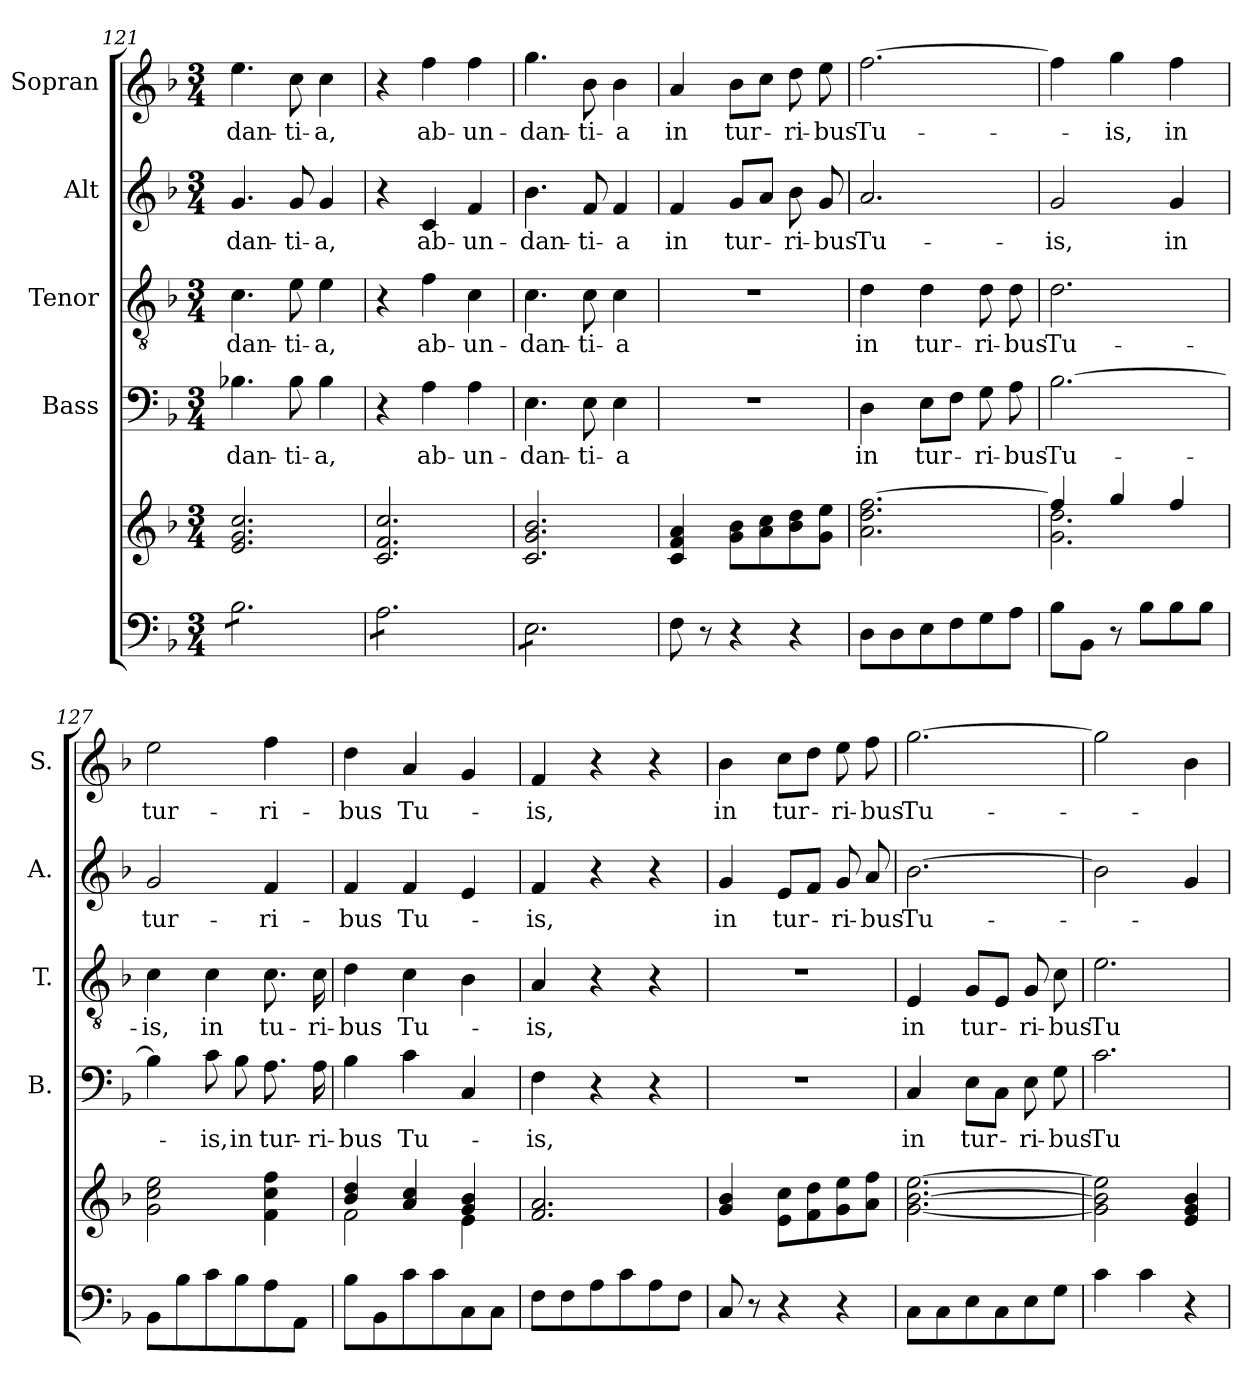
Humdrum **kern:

**kern	**kern	**kern	**text	**kern	**text	**kern	**text	**kern	**text
*part5	*part5	*part4	*part4	*part3	*part3	*part2	*part2	*part1	*part1
*staff6	*staff5	*staff4	*staff4	*staff3	*staff3	*staff2	*staff2	*staff1	*staff1
*	*	*I"Bass	*	*I"Tenor	*	*I"Alt	*	*I"Sopran	*
*	*	*I'B.	*	*I'T.	*	*I'A.	*	*I'S.	*
*clefF4	*clefG2	*clefF4	*	*clefGv2	*	*clefG2	*	*clefG2	*
*k[b-]	*k[b-]	*k[b-]	*	*k[b-]	*	*k[b-]	*	*k[b-]	*
*F:	*F:	*F:	*	*F:	*	*F:	*	*F:	*
*M3/4	*M3/4	*M3/4	*	*M3/4	*	*M3/4	*	*M3/4	*
=121	=121	=121	=121	=121	=121	=121	=121	=121	=121
!	!	!	!LO:LY:b	!	!LO:LY:b	!	!LO:LY:b	!	!LO:LY:b
*tremolo	*	*	*	*	*	*	*	*	*
8B-\L	2.e/ 2.g/ 2.cc/	4.B-X\	-dan-	4.c\	-dan-	4.g/	-dan-	4.ee\	-dan-
8B-\	.	.	.	.	.	.	.	.	.
8B-\	.	.	.	.	.	.	.	.	.
!	!	!	!LO:LY:b	!	!LO:LY:b	!	!LO:LY:b	!	!LO:LY:b
8B-\	.	8B-\	-ti-	8e\	-ti-	8g/	-ti-	8cc\	-ti-
!	!	!	!LO:LY:b	!	!LO:LY:b	!	!LO:LY:b	!	!LO:LY:b
8B-\	.	4B-\	-a,	4e\	-a,	4g/	-a,	4cc\	-a,
8B-\J	.	.	.	.	.	.	.	.	.
!!LO:PB:g=z
=122	=122	=122	=122	=122	=122	=122	=122	=122	=122
8A\L	2.c/ 2.f/ 2.cc/	4r	.	4r	.	4r	.	4r	.
8A\	.	.	.	.	.	.	.	.	.
!	!	!	!LO:LY:b	!	!LO:LY:b	!	!LO:LY:b	!	!LO:LY:b
8A\	.	4A\	ab-	4f\	ab-	4c/	ab-	4ff\	ab-
8A\	.	.	.	.	.	.	.	.	.
!	!	!	!LO:LY:b	!	!LO:LY:b	!	!LO:LY:b	!	!LO:LY:b
8A\	.	4A\	-un-	4c\	-un-	4f/	-un-	4ff\	-un-
8A\J	.	.	.	.	.	.	.	.	.
=123	=123	=123	=123	=123	=123	=123	=123	=123	=123
!	!	!	!LO:LY:b	!	!LO:LY:b	!	!LO:LY:b	!	!LO:LY:b
8E\L	2.c/ 2.g/ 2.b-/	4.E\	-dan-	4.c\	-dan-	4.b-\	-dan-	4.gg\	-dan-
8E\	.	.	.	.	.	.	.	.	.
8E\	.	.	.	.	.	.	.	.	.
!	!	!	!LO:LY:b	!	!LO:LY:b	!	!LO:LY:b	!	!LO:LY:b
8E\	.	8E\	-ti-	8c\	-ti-	8f/	-ti-	8b-\	-ti-
!	!	!	!LO:LY:b	!	!LO:LY:b	!	!LO:LY:b	!	!LO:LY:b
8E\	.	4E\	-a	4c\	-a	4f/	-a	4b-\	-a
8E\J	.	.	.	.	.	.	.	.	.
*Xtremolo	*	*	*	*	*	*	*	*	*
=124	=124	=124	=124	=124	=124	=124	=124	=124	=124
!	!	!	!	!	!	!	!LO:LY:b	!	!LO:LY:b
8F\	4c/ 4f/ 4a/	2.r	.	2.r	.	4f/	in	4a/	in
8r	.	.	.	.	.	.	.	.	.
!	!	!	!	!	!	!	!LO:LY:b	!	!LO:LY:b
4r	8g\ 8b-\L	.	.	.	.	8g/L	tur-	8b-\L	tur-
.	8a\ 8cc\	.	.	.	.	8a/J	.	8cc\J	.
!	!	!	!	!	!	!	!LO:LY:b	!	!LO:LY:b
4r	8b-\ 8dd\	.	.	.	.	8b-\	-ri-	8dd\	-ri-
!	!	!	!	!	!	!	!LO:LY:b	!	!LO:LY:b
.	8g\ 8ee\J	.	.	.	.	8g/	-bus	8ee\	-bus
=125	=125	=125	=125	=125	=125	=125	=125	=125	=125
!	!	!	!LO:LY:b	!	!LO:LY:b	!	!LO:LY:b	!	!LO:LY:b
8D\L	2.a\ 2.dd\ [2.ff\	4D\	in	4d\	in	2.a/	Tu-	[2.ff\	Tu-
8D\	.	.	.	.	.	.	.	.	.
!	!	!	!LO:LY:b	!	!LO:LY:b	!	!	!	!
8E\	.	8E\L	tur-	4d\	tur-	.	.	.	.
8F\	.	8F\J	.	.	.	.	.	.	.
!	!	!	!LO:LY:b	!	!LO:LY:b	!	!	!	!
8G\	.	8G\	-ri-	8d\	-ri-	.	.	.	.
!	!	!	!LO:LY:b	!	!LO:LY:b	!	!	!	!
8A\J	.	8A\	-bus	8d\	-bus	.	.	.	.
=126	=126	=126	=126	=126	=126	=126	=126	=126	=126
*	*^	*	*	*	*	*	*	*	*
!	!	!	!	!LO:LY:b	!	!LO:LY:b	!	!LO:LY:b	!	!
8B-\L	4ff/]	2.g\ 2.dd\	[2.B-\	Tu-	2.d\	Tu-	2g/	-is,	4ff\]	.
8BB-\J	.	.	.	.	.	.	.	.	.	.
!	!	!	!	!	!	!	!	!	!	!LO:LY:b
8r	4gg/	.	.	.	.	.	.	.	4gg\	-is,
8B-\L	.	.	.	.	.	.	.	.	.	.
!	!	!	!	!	!	!	!	!LO:LY:b	!	!LO:LY:b
8B-\	4ff/	.	.	.	.	.	4g/	in	4ff\	in
8B-\J	.	.	.	.	.	.	.	.	.	.
*	*v	*v	*	*	*	*	*	*	*	*
=127	=127	=127	=127	=127	=127	=127	=127	=127	=127
!	!	!	!	!	!LO:LY:b	!	!LO:LY:b	!	!LO:LY:b
8BB-\L	2g\ 2cc\ 2ee\	4B-\]	.	4c\	-is,	2g/	tur-	2ee\	tur-
8B-\	.	.	.	.	.	.	.	.	.
!	!	!	!LO:LY:b	!	!LO:LY:b	!	!	!	!
8c\	.	8c\	-is,	4c\	in	.	.	.	.
!	!	!	!LO:LY:b	!	!	!	!	!	!
8B-\	.	8B-\	in	.	.	.	.	.	.
!	!	!	!LO:LY:b	!	!LO:LY:b	!	!LO:LY:b	!	!LO:LY:b
8A\	4f\ 4cc\ 4ff\	8.A\	tur-	8.c\	tu-	4f/	-ri-	4ff\	-ri-
8AA\J	.	.	.	.	.	.	.	.	.
!	!	!	!LO:LY:b	!	!LO:LY:b	!	!	!	!
.	.	16A\	-ri-	16c\	-ri-	.	.	.	.
=128	=128	=128	=128	=128	=128	=128	=128	=128	=128
*	*^	*	*	*	*	*	*	*	*
!	!	!	!	!LO:LY:b	!	!LO:LY:b	!	!LO:LY:b	!	!LO:LY:b
8B-\L	4b-/ 4dd/	2f\	4B-\	-bus	4d\	-bus	4f/	-bus	4dd\	-bus
8BB-\	.	.	.	.	.	.	.	.	.	.
!	!	!	!	!LO:LY:b	!	!LO:LY:b	!	!LO:LY:b	!	!LO:LY:b
8c\	4a/ 4cc/	.	4c\	Tu-	4c\	Tu-	4f/	Tu-	4a/	Tu-
8c\	.	.	.	.	.	.	.	.	.	.
8C\	4g/ 4b-/	4e\	4C/	.	4B-\	.	4e/	.	4g/	.
8C\J	.	.	.	.	.	.	.	.	.	.
*	*v	*v	*	*	*	*	*	*	*	*
!!LO:LB:g=z
=129	=129	=129	=129	=129	=129	=129	=129	=129	=129
!	!	!	!LO:LY:b	!	!LO:LY:b	!	!LO:LY:b	!	!LO:LY:b
8F\L	2.f/ 2.a/	4F\	-is,	4A/	-is,	4f/	-is,	4f/	-is,
8F\	.	.	.	.	.	.	.	.	.
8A\	.	4r	.	4r	.	4r	.	4r	.
8c\	.	.	.	.	.	.	.	.	.
8A\	.	4r	.	4r	.	4r	.	4r	.
8F\J	.	.	.	.	.	.	.	.	.
=130	=130	=130	=130	=130	=130	=130	=130	=130	=130
!	!	!	!	!	!	!	!LO:LY:b	!	!LO:LY:b
8C/	4g/ 4b-/	2.r	.	2.r	.	4g/	in	4b-\	in
8r	.	.	.	.	.	.	.	.	.
!	!	!	!	!	!	!	!LO:LY:b	!	!LO:LY:b
4r	8e\ 8cc\L	.	.	.	.	8e/L	tur-	8cc\L	tur-
.	8f\ 8dd\	.	.	.	.	8f/J	.	8dd\J	.
!	!	!	!	!	!	!	!LO:LY:b	!	!LO:LY:b
4r	8g\ 8ee\	.	.	.	.	8g/	-ri-	8ee\	-ri-
!	!	!	!	!	!	!	!LO:LY:b	!	!LO:LY:b
.	8a\ 8ff\J	.	.	.	.	8a/	-bus	8ff\	-bus
=131	=131	=131	=131	=131	=131	=131	=131	=131	=131
!	!	!	!LO:LY:b	!	!LO:LY:b	!	!LO:LY:b	!	!LO:LY:b
8C\L	[2.g\ [2.b-\ [2.ee\	4C/	in	4E/	in	[2.b-\	Tu-	[2.gg\	Tu-
8C\	.	.	.	.	.	.	.	.	.
!	!	!	!LO:LY:b	!	!LO:LY:b	!	!	!	!
8E\	.	8E\L	tur-	8G/L	tur-	.	.	.	.
8C\	.	8C\J	.	8E/J	.	.	.	.	.
!	!	!	!LO:LY:b	!	!LO:LY:b	!	!	!	!
8E\	.	8E\	-ri-	8G/	-ri-	.	.	.	.
!	!	!	!LO:LY:b	!	!LO:LY:b	!	!	!	!
8G\J	.	8G\	-bus	8c\	-bus	.	.	.	.
=132	=132	=132	=132	=132	=132	=132	=132	=132	=132
!	!	!	!LO:LY:b	!	!LO:LY:b	!	!	!	!
4c\	2g\] 2b-\] 2ee\]	2.c\	Tu-	2.e\	Tu-	2b-\]	.	2gg\]	.
4c\	.	.	.	.	.	.	.	.	.
4r	4e/ 4g/ 4b-/	.	.	.	.	4g/	.	4b-\	.
=	=	=	=	=	=	=	=	=	=
*-	*-	*-	*-	*-	*-	*-	*-	*-	*-
